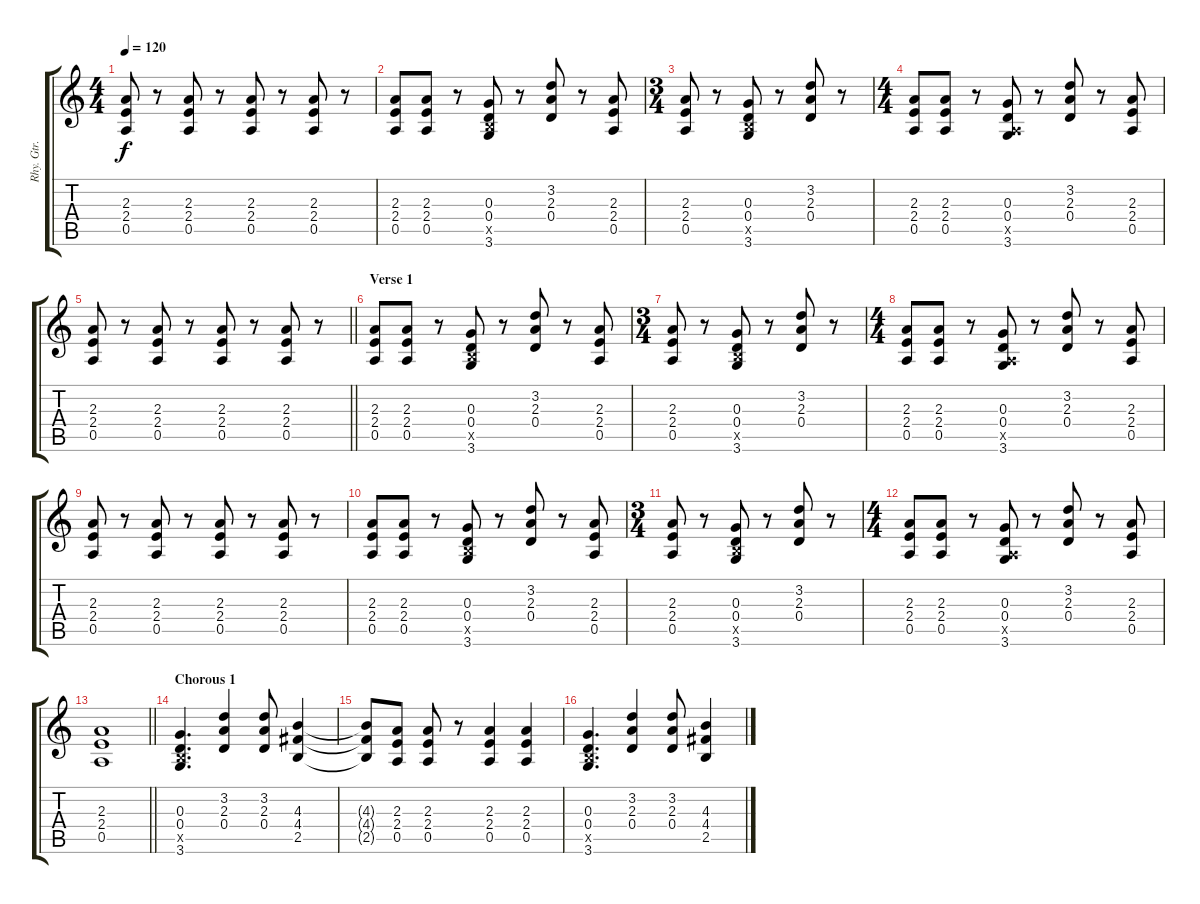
\track ("Rhy. Gtr. 2" "Rhy. Gtr. ") {instrument distortionguitar}
\staff {score tabs}
\tuning (E4 B3 G3 D3 A2 E2) {hide}
\ts (4 4)
\tempo 120
\clef g2
\ks c
(2.3 2.4 0.5).8{dy f} r.8 (2.3 2.4 0.5).8 r.8 (2.3 2.4 0.5).8 r.8 (2.3 2.4 0.5).8 r.8 |
(2.3 2.4 0.5).8 (2.3 2.4 0.5).8 r.8 (0.3 0.4 2.5{x} 3.6).8 r.8 (3.2 2.3 0.4).8 r.8 (2.3 2.4 0.5).8 |
\ts (3 4)
(2.3 2.4 0.5).8 r.8 (0.3 0.4 2.5{x} 3.6).8 r.8 (3.2 2.3 0.4).8 r.8 |
\ts (4 4)
(2.3 2.4 0.5).8 (2.3 2.4 0.5).8 r.8 (0.3 0.4 0.5{x} 3.6).8 r.8 (3.2 2.3 0.4).8 r.8 (2.3 2.4 0.5).8 |
\barLineRight lightlight
(2.3 2.4 0.5).8 r.8 (2.3 2.4 0.5).8 r.8 (2.3 2.4 0.5).8 r.8 (2.3 2.4 0.5).8 r.8 |
\section ("" "Verse 1")
(2.3 2.4 0.5).8 (2.3 2.4 0.5).8 r.8 (0.3 0.4 2.5{x} 3.6).8 r.8 (3.2 2.3 0.4).8 r.8 (2.3 2.4 0.5).8 |
\ts (3 4)
(2.3 2.4 0.5).8 r.8 (0.3 0.4 2.5{x} 3.6).8 r.8 (3.2 2.3 0.4).8 r.8 |
\ts (4 4)
(2.3 2.4 0.5).8 (2.3 2.4 0.5).8 r.8 (0.3 0.4 0.5{x} 3.6).8 r.8 (3.2 2.3 0.4).8 r.8 (2.3 2.4 0.5).8 |
(2.3 2.4 0.5).8 r.8 (2.3 2.4 0.5).8 r.8 (2.3 2.4 0.5).8 r.8 (2.3 2.4 0.5).8 r.8 |
(2.3 2.4 0.5).8 (2.3 2.4 0.5).8 r.8 (0.3 0.4 2.5{x} 3.6).8 r.8 (3.2 2.3 0.4).8 r.8 (2.3 2.4 0.5).8 |
\ts (3 4)
(2.3 2.4 0.5).8 r.8 (0.3 0.4 2.5{x} 3.6).8 r.8 (3.2 2.3 0.4).8 r.8 |
\ts (4 4)
(2.3 2.4 0.5).8 (2.3 2.4 0.5).8 r.8 (0.3 0.4 0.5{x} 3.6).8 r.8 (3.2 2.3 0.4).8 r.8 (2.3 2.4 0.5).8 |
\barLineRight lightlight
(2.3 2.4 0.5).1 |
\section ("" "Chorous 1")
(0.3 0.4 2.5{x} 3.6).4{d} (3.2 2.3 0.4).4 (3.2 2.3 0.4).8 (4.3 4.4 2.5).4 |
(4.3{t} 4.4{t} 2.5{t}).8 (2.3 2.4 0.5).8 (2.3 2.4 0.5).8 r.8 (2.3 2.4 0.5).4 (2.3 2.4 0.5).4 |
(0.3 0.4 2.5{x} 3.6).4{d} (3.2 2.3 0.4).4 (3.2 2.3 0.4).8 (4.3 4.4 2.5).4
